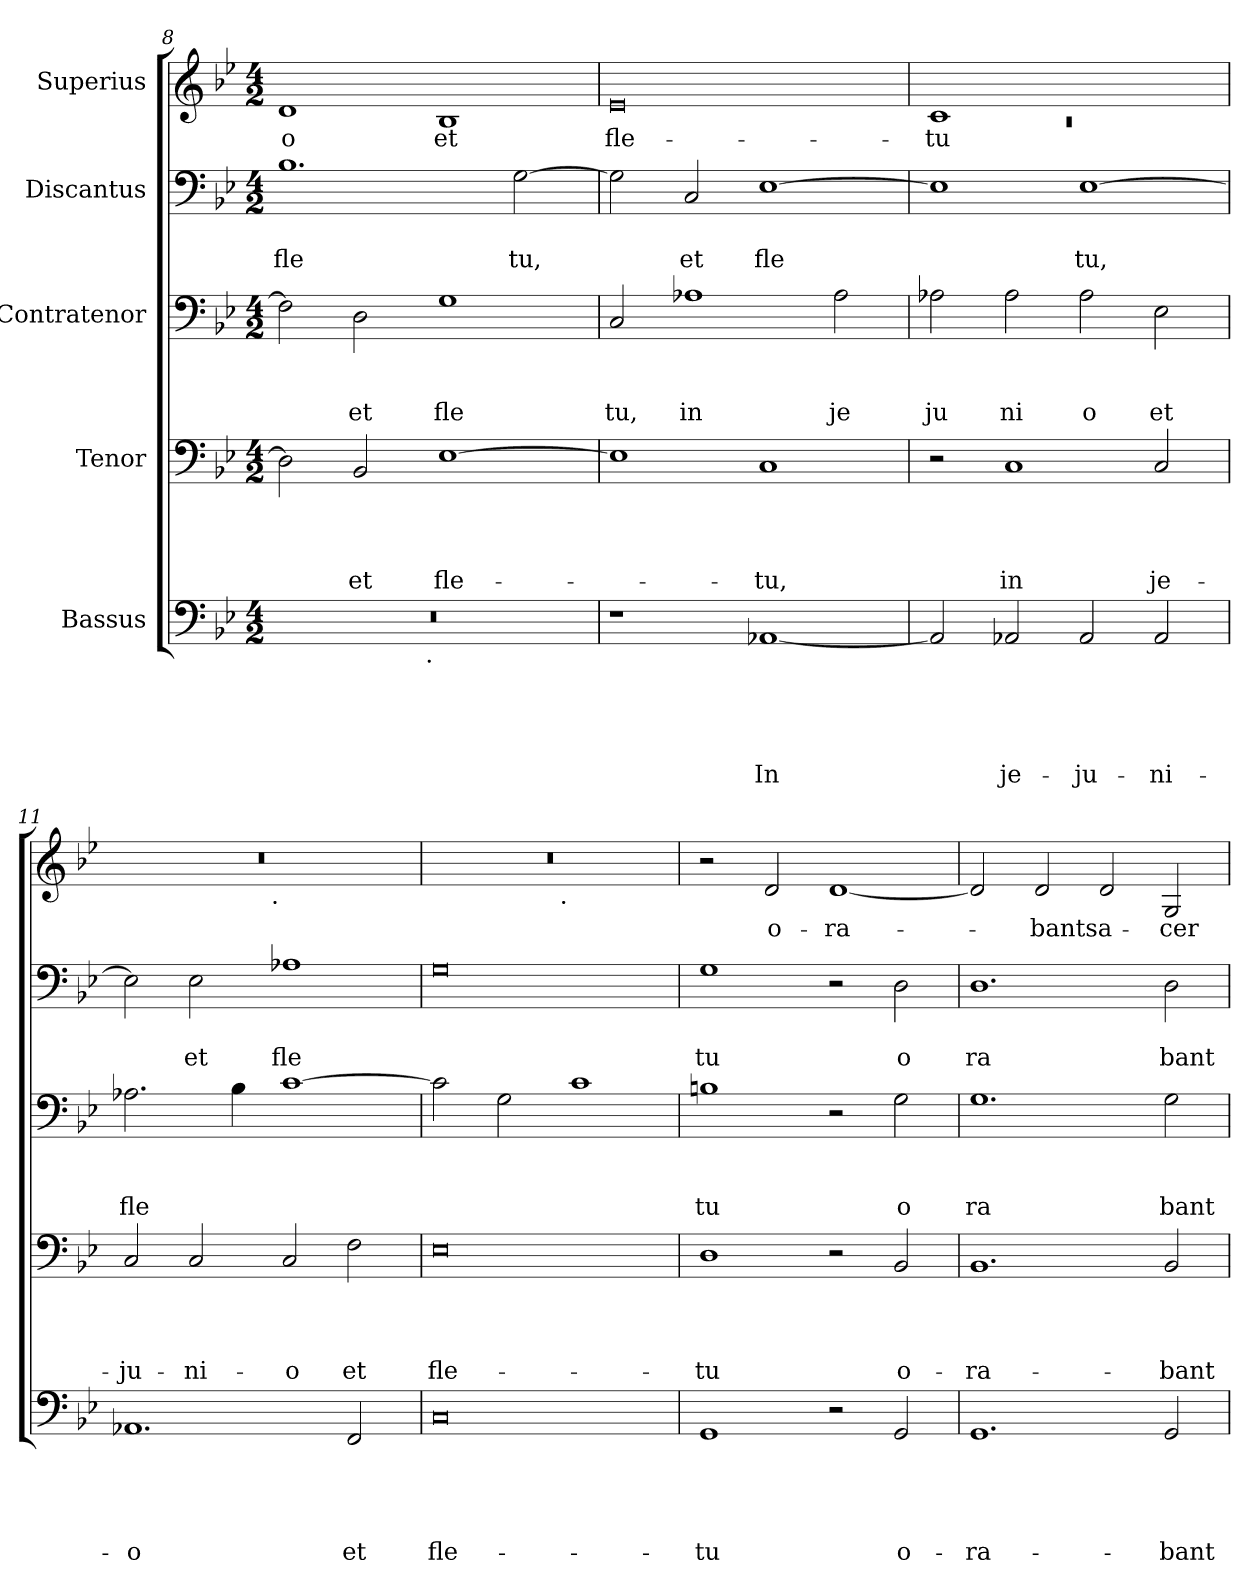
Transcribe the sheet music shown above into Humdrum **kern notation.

**kern	**text	**text	**text	**text	**text	**kern	**text	**text	**text	**text	**kern	**text	**text	**text	**kern	**text	**text	**kern	**text
*part5	*part5	*part5	*part5	*part5	*part5	*part4	*part4	*part4	*part4	*part4	*part3	*part3	*part3	*part3	*part2	*part2	*part2	*part1	*part1
*staff5	*staff5	*staff5	*staff5	*staff5	*staff5	*staff4	*staff4	*staff4	*staff4	*staff4	*staff3	*staff3	*staff3	*staff3	*staff2	*staff2	*staff2	*staff1	*staff1
*I"Bassus	*	*	*	*	*	*I"Tenor	*	*	*	*	*I"Contratenor	*	*	*	*I"Discantus	*	*	*I"Superius	*
!!LO:LB:g=z
*clefF4	*	*	*	*	*	*clefF4	*	*	*	*	*clefF4	*	*	*	*clefF4	*	*	*clefG2	*
*k[b-e-]	*	*	*	*	*	*k[b-e-]	*	*	*	*	*k[b-e-]	*	*	*	*k[b-e-]	*	*	*k[b-e-]	*
*B-:	*	*	*	*	*	*B-:	*	*	*	*	*B-:	*	*	*	*B-:	*	*	*B-:	*
*M4/2	*	*	*	*	*	*M4/2	*	*	*	*	*M4/2	*	*	*	*M4/2	*	*	*M4/2	*
=8	=8	=8	=8	=8	=8	=8	=8	=8	=8	=8	=8	=8	=8	=8	=8	=8	=8	=8	=8
!	!	!	!	!	!	!	!	!	!	!	!	!	!	!	!	!	!LO:LY:b	!	!LO:LY:b
*^	*	*	*	*	*	*	*	*	*	*	*	*	*	*	*	*	*	*	*
0r	2ryy	.	.	.	.	.	2D\]	.	.	.	.	2F\]	.	.	.	1.B-	.	fle	1d	-o
!	!	!	!	!	!	!	!	!	!	!	!LO:LY:b	!	!	!	!LO:LY:b	!	!	!	!	!
.	4...ryy	.	.	.	.	.	2BB-/	.	.	.	et	2D\	.	.	et	.	.	.	.	.
!	!LO:TX:b:t=.	!	!	!	!	!	!	!	!	!	!	!	!	!	!	!	!	!	!	!
.	1ryy	.	.	.	.	.	.	.	.	.	.	.	.	.	.	.	.	.	.	.
!	!	!	!	!	!	!	!	!	!	!	!LO:LY:b	!	!	!	!LO:LY:b	!	!	!	!	!LO:LY:b
.	.	.	.	.	.	.	[>1E-	.	.	.	fle-	1G	.	.	fle	.	.	.	1B-	et
!	!	!	!	!	!	!	!	!	!	!	!	!	!	!	!	!	!	!LO:LY:b	!	!
.	.	.	.	.	.	.	.	.	.	.	.	.	.	.	.	[>2G\	.	tu,	.	.
.	32ryy	.	.	.	.	.	.	.	.	.	.	.	.	.	.	.	.	.	.	.
=9	=9	=9	=9	=9	=9	=9	=9	=9	=9	=9	=9	=9	=9	=9	=9	=9	=9	=9	=9	=9
!	!	!	!	!	!	!	!	!	!	!	!	!	!	!	!LO:LY:b	!	!	!	!	!LO:LY:b
*v	*v	*	*	*	*	*	*	*	*	*	*	*	*	*	*	*	*	*	*	*
1r	.	.	.	.	.	1E-]	.	.	.	.	2C/	.	.	tu,	2G\]	.	.	0e-	fle-
!	!	!	!	!	!	!	!	!	!	!	!	!	!	!LO:LY:b	!	!	!LO:LY:b	!	!
.	.	.	.	.	.	.	.	.	.	.	1A-X	.	.	in	2C/	.	et	.	.
!	!	!	!	!	!LO:LY:b	!	!	!	!	!LO:LY:b	!	!	!	!	!	!	!LO:LY:b	!	!
[<1AA-X	.	.	.	.	In	1C	.	.	.	-tu,	.	.	.	.	[>1E-	.	fle	.	.
!	!	!	!	!	!	!	!	!	!	!	!	!	!	!LO:LY:b	!	!	!	!	!
.	.	.	.	.	.	.	.	.	.	.	2A-\	.	.	je	.	.	.	.	.
=10	=10	=10	=10	=10	=10	=10	=10	=10	=10	=10	=10	=10	=10	=10	=10	=10	=10	=10	=10
*	*	*	*	*	*	*	*	*	*	*	*	*	*	*	*	*	*	*^	*
!	!	!	!	!	!	!	!	!	!	!	!	!	!	!LO:LY:b	!	!	!	!	!LO:N:vis=1	!LO:LY:b
2AA-/]	.	.	.	.	.	2r	.	.	.	.	2A-X\	.	.	ju	1E-]	.	.	1c	0rc	-tu
!	!	!	!	!	!LO:LY:b	!	!	!	!	!LO:LY:b	!	!	!	!LO:LY:b	!	!	!	!	!	!
2AA-X/	.	.	.	.	je-	1C	.	.	.	in	2A-\	.	.	ni	.	.	.	.	.	.
!	!	!	!	!	!LO:LY:b	!	!	!	!	!	!	!	!	!LO:LY:b	!	!	!LO:LY:b	!	!	!
2AA-/	.	.	.	.	-ju-	.	.	.	.	.	2A-\	.	.	o	[>1E-	.	tu,	1ryy	.	.
!	!	!	!	!	!LO:LY:b	!	!	!	!	!LO:LY:b	!	!	!	!LO:LY:b	!	!	!	!	!	!
2AA-/	.	.	.	.	-ni-	2C/	.	.	.	je-	2E-\	.	.	et	.	.	.	.	.	.
=11	=11	=11	=11	=11	=11	=11	=11	=11	=11	=11	=11	=11	=11	=11	=11	=11	=11	=11	=11	=11
!	!	!	!	!	!LO:LY:b	!	!	!	!	!LO:LY:b	!	!	!	!LO:LY:b	!	!	!	!	!	!
1.AA-X	.	.	.	.	-o	2C/	.	.	.	-ju-	2.A-\	.	.	fle	2E-\]	.	.	0r	2ryy	.
!	!	!	!	!	!	!	!	!	!	!LO:LY:b	!	!	!	!	!	!	!LO:LY:b	!	!	!
.	.	.	.	.	.	2C/	.	.	.	-ni-	.	.	.	.	2E-\	.	et	.	4...ryy	.
.	.	.	.	.	.	.	.	.	.	.	4B-\	.	.	.	.	.	.	.	.	.
!	!	!	!	!	!	!	!	!	!	!	!	!	!	!	!	!	!	!	!LO:TX:b:t=.	!
.	.	.	.	.	.	.	.	.	.	.	.	.	.	.	.	.	.	.	1ryy	.
!	!	!	!	!	!	!	!	!	!	!LO:LY:b	!	!	!	!	!	!	!LO:LY:b	!	!	!
.	.	.	.	.	.	2C/	.	.	.	-o	[>1c	.	.	.	1A-X	.	fle	.	.	.
!	!	!	!	!	!LO:LY:b	!	!	!	!	!LO:LY:b	!	!	!	!	!	!	!	!	!	!
2FF/	.	.	.	.	et	2F\	.	.	.	et	.	.	.	.	.	.	.	.	.	.
.	.	.	.	.	.	.	.	.	.	.	.	.	.	.	.	.	.	.	32ryy	.
=12	=12	=12	=12	=12	=12	=12	=12	=12	=12	=12	=12	=12	=12	=12	=12	=12	=12	=12	=12	=12
!	!	!	!	!	!LO:LY:b	!	!	!	!	!LO:LY:b	!	!	!	!	!	!	!	!	!	!
0C	.	.	.	.	fle-	0E-	.	.	.	fle-	2c\]	.	.	.	0G	.	.	0r	2ryy	.
.	.	.	.	.	.	.	.	.	.	.	2G\	.	.	.	.	.	.	.	4...ryy	.
!	!	!	!	!	!	!	!	!	!	!	!	!	!	!	!	!	!	!	!LO:TX:b:t=.	!
.	.	.	.	.	.	.	.	.	.	.	.	.	.	.	.	.	.	.	1ryy	.
.	.	.	.	.	.	.	.	.	.	.	1c	.	.	.	.	.	.	.	.	.
.	.	.	.	.	.	.	.	.	.	.	.	.	.	.	.	.	.	.	32ryy	.
=13	=13	=13	=13	=13	=13	=13	=13	=13	=13	=13	=13	=13	=13	=13	=13	=13	=13	=13	=13	=13
!	!	!	!	!	!LO:LY:b	!	!	!	!	!LO:LY:b	!	!	!	!LO:LY:b	!	!	!LO:LY:b	!	!	!
*	*	*	*	*	*	*	*	*	*	*	*	*	*	*	*	*	*	*v	*v	*
1GG	.	.	.	.	-tu	1D	.	.	.	-tu	1Bn	.	.	tu	1G	.	tu	2r	.
!	!	!	!	!	!	!	!	!	!	!	!	!	!	!	!	!	!	!	!LO:LY:b
.	.	.	.	.	.	.	.	.	.	.	.	.	.	.	.	.	.	2d/	o-
!	!	!	!	!	!	!	!	!	!	!	!	!	!	!	!	!	!	!	!LO:LY:b
2r	.	.	.	.	.	2r	.	.	.	.	2r	.	.	.	2r	.	.	[<1d	-ra-
!	!	!	!	!	!LO:LY:b	!	!	!	!	!LO:LY:b	!	!	!	!LO:LY:b	!	!	!LO:LY:b	!	!
2GG/	.	.	.	.	o-	2BB-/	.	.	.	o-	2G\	.	.	o	2D\	.	o	.	.
=14	=14	=14	=14	=14	=14	=14	=14	=14	=14	=14	=14	=14	=14	=14	=14	=14	=14	=14	=14
!	!	!	!	!	!LO:LY:b	!	!	!	!	!LO:LY:b	!	!	!	!LO:LY:b	!	!	!LO:LY:b	!	!
1.GG	.	.	.	.	-ra-	1.BB-	.	.	.	-ra-	1.G	.	.	ra	1.D	.	ra	2d/]	.
!	!	!	!	!	!	!	!	!	!	!	!	!	!	!	!	!	!	!	!LO:LY:b
.	.	.	.	.	.	.	.	.	.	.	.	.	.	.	.	.	.	2d/	-bantsa-
.	.	.	.	.	.	.	.	.	.	.	.	.	.	.	.	.	.	2d/	.
!	!	!	!	!	!LO:LY:b	!	!	!	!	!LO:LY:b	!	!	!	!LO:LY:b	!	!	!LO:LY:b	!	!LO:LY:b
2GG/	.	.	.	.	-bant	2BB-/	.	.	.	-bant	2G\	.	.	bant	2D\	.	bant	2G/	-cer-
=	=	=	=	=	=	=	=	=	=	=	=	=	=	=	=	=	=	=	=
*-	*-	*-	*-	*-	*-	*-	*-	*-	*-	*-	*-	*-	*-	*-	*-	*-	*-	*-	*-
